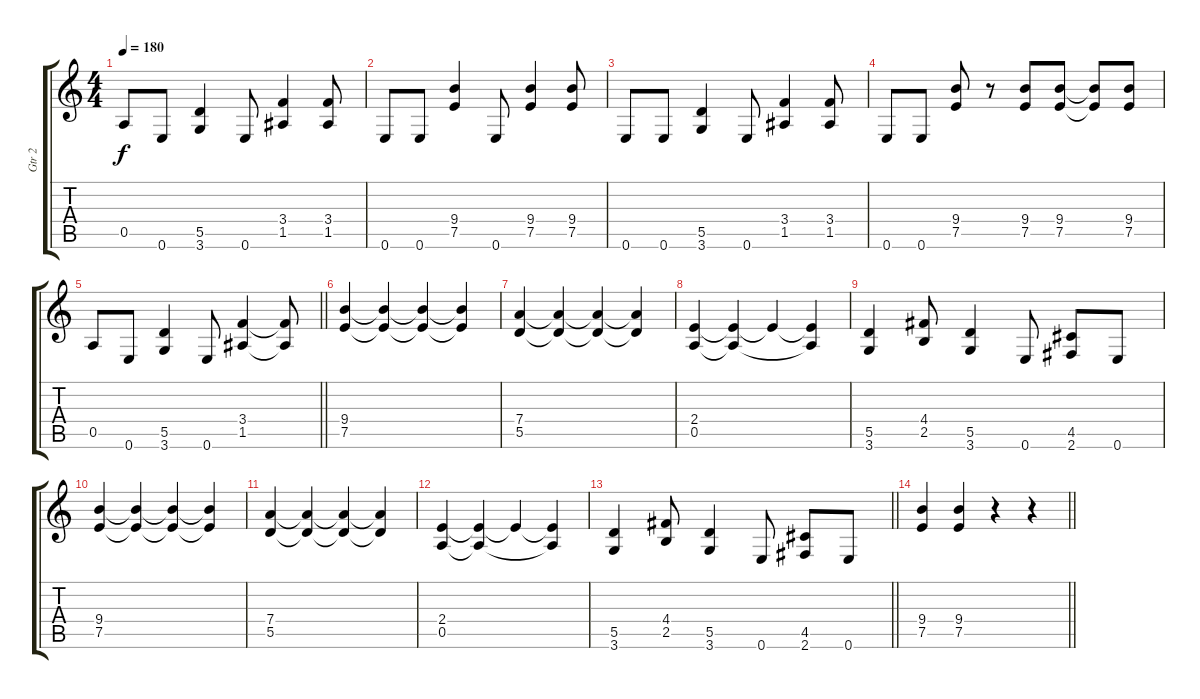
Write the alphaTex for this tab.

\track ("Gtr 2" "Gtr 2") {instrument distortionguitar}
\staff {score tabs}
\tuning (E4 B3 G3 D3 A2 E2) {hide}
\ts (4 4)
\tempo 180
\clef g2
\ks c
0.5.8{dy f} 0.6.8 (5.5 3.6).4 0.6.8 (3.4 1.5).4 (3.4 1.5).8 |
0.6.8 0.6.8 (9.4 7.5).4 0.6.8 (9.4 7.5).4 (9.4 7.5).8 |
0.6.8 0.6.8 (5.5 3.6).4 0.6.8 (3.4 1.5).4 (3.4 1.5).8 |
0.6.8 0.6.8 (9.4 7.5).8 r.8 (9.4 7.5).8 (9.4 7.5).8 (9.4{t} 7.5{t}).8 (9.4 7.5).8 |
\barLineRight lightlight
0.5.8 0.6.8 (5.5 3.6).4 0.6.8 (3.4 1.5).4 (3.4{t} 1.5{t}).8 |
(9.4 7.5).4 (9.4{t} 7.5{t}).4 (9.4{t} 7.5{t}).4 (9.4{t} 7.5{t}).4 |
(7.4 5.5).4 (7.4{t} 5.5{t}).4 (7.4{t} 5.5{t}).4 (7.4{t} 5.5{t}).4 |
(2.4 0.5).4 (2.4{t} 0.5{t}).4 2.4{t}.4 (2.4{t} 0.5{t}).4 |
(5.5 3.6).4 (4.4 2.5).8 (5.5 3.6).4 0.6.8 (4.5 2.6).8 0.6.8 |
(9.4 7.5).4 (9.4{t} 7.5{t}).4 (9.4{t} 7.5{t}).4 (9.4{t} 7.5{t}).4 |
(7.4 5.5).4 (7.4{t} 5.5{t}).4 (7.4{t} 5.5{t}).4 (7.4{t} 5.5{t}).4 |
(2.4 0.5).4 (2.4{t} 0.5{t}).4 2.4{t}.4 (2.4{t} 0.5{t}).4 |
\barLineRight lightlight
(5.5 3.6).4 (4.4 2.5).8 (5.5 3.6).4 0.6.8 (4.5 2.6).8 0.6.8 |
\barLineRight lightlight
(9.4 7.5).4 (9.4 7.5).4 r.4 r.4
